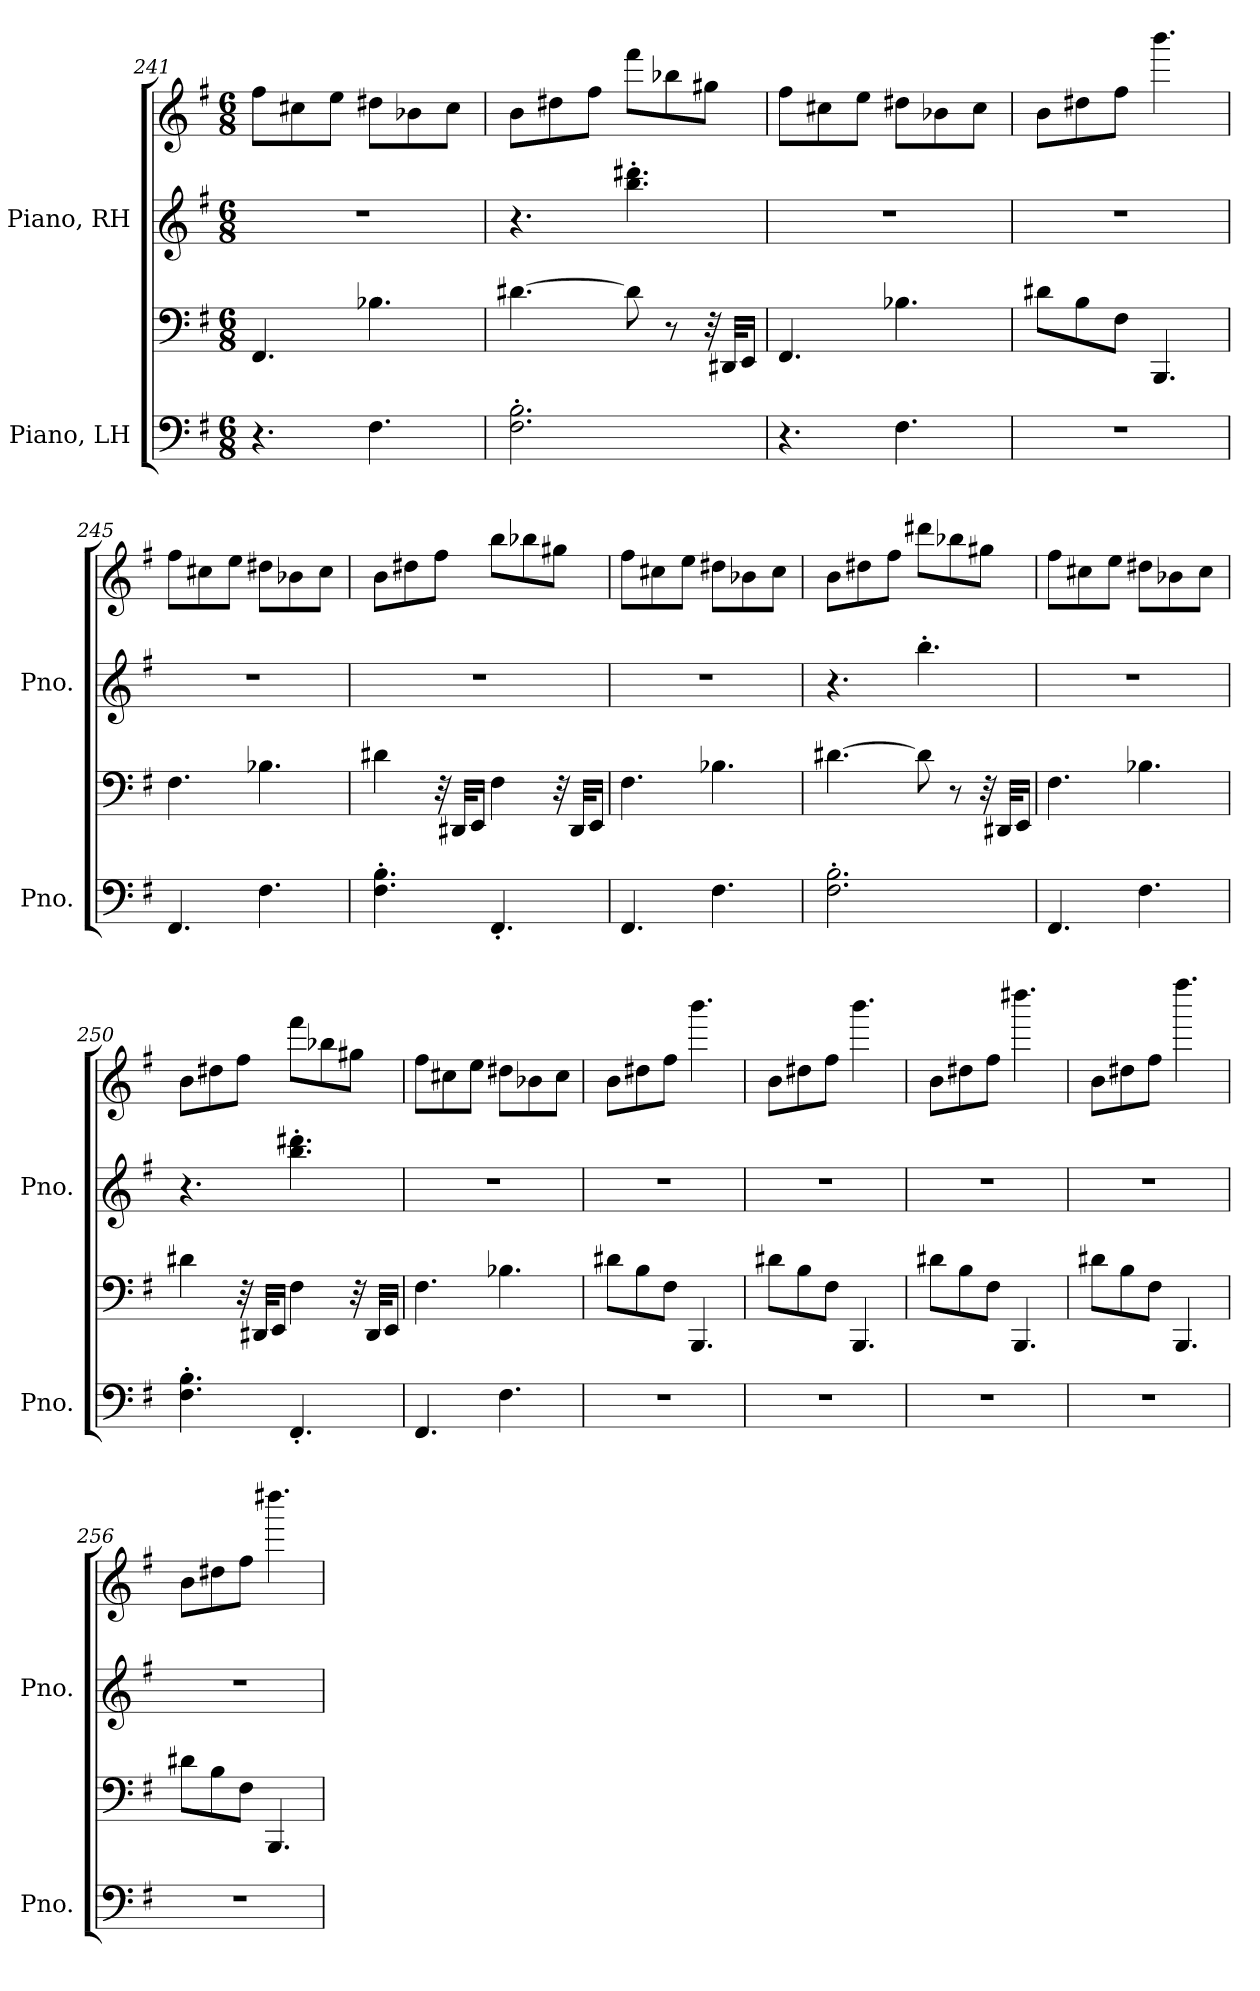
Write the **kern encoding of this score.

**kern	**kern	**kern	**kern
*part2	*part2	*part1	*part1
*staff4	*staff3	*staff2	*staff1
*I"Piano, LH	*	*I"Piano, RH	*
*I'Pno.	*	*I'Pno.	*
!!LO:LB:g=z
*clefF4	*clefF4	*clefG2	*clefG2
*k[f#]	*k[f#]	*k[f#]	*k[f#]
*M6/8	*M6/8	*M6/8	*M6/8
=241	=241	=241	=241
4.r	4.FF#/	2.r	8ff#\L
.	.	.	8cc#X\
.	.	.	8ee\J
4.F#\	4.B-X\	.	8dd#X\L
.	.	.	8b-X\
.	.	.	8cc#\J
=242	=242	=242	=242
2.F#\' 2.B\'	[4.d#X\	4.r	8b\L
.	.	.	8dd#X\
.	.	.	8ff#\J
.	8d#\]	4.bb\' 4.ddd#X\'	8fff#\L
.	8r	.	8bb-X\
.	32r	.	8gg#X\J
.	32DD#X/KLL	.	.
.	16EE/JJ	.	.
=243	=243	=243	=243
4.r	4.FF#/	2.r	8ff#\L
.	.	.	8cc#X\
.	.	.	8ee\J
4.F#\	4.B-X\	.	8dd#X\L
.	.	.	8b-X\
.	.	.	8cc#\J
=244	=244	=244	=244
2.r	8d#X\L	2.r	8b\L
.	8B\	.	8dd#X\
.	8F#\J	.	8ff#\J
.	4.BBB/	.	4.bbb\
!!LO:PB:g=z
=245	=245	=245	=245
4.FF#/	4.F#\	2.r	8ff#\L
.	.	.	8cc#X\
.	.	.	8ee\J
4.F#\	4.B-X\	.	8dd#X\L
.	.	.	8b-X\
.	.	.	8cc#\J
=246	=246	=246	=246
4.F#\' 4.B\'	4d#X\	2.r	8b\L
.	.	.	8dd#X\
.	32r	.	8ff#\J
.	32DD#X/KLL	.	.
.	16EE/JJ	.	.
4.FF#'/	4F#\	.	8bb\L
.	.	.	8bb-X\
.	32r	.	8gg#X\J
.	32DD#/KLL	.	.
.	16EE/JJ	.	.
=247	=247	=247	=247
4.FF#/	4.F#\	2.r	8ff#\L
.	.	.	8cc#X\
.	.	.	8ee\J
4.F#\	4.B-X\	.	8dd#X\L
.	.	.	8b-X\
.	.	.	8cc#\J
!!LO:LB:g=z
=248	=248	=248	=248
2.F#\' 2.B\'	[4.d#X\	4.r	8b\L
.	.	.	8dd#X\
.	.	.	8ff#\J
.	8d#\]	4.bb'\	8ddd#X\L
.	8r	.	8bb-X\
.	32r	.	8gg#X\J
.	32DD#X/KLL	.	.
.	16EE/JJ	.	.
=249	=249	=249	=249
4.FF#/	4.F#\	2.r	8ff#\L
.	.	.	8cc#X\
.	.	.	8ee\J
4.F#\	4.B-X\	.	8dd#X\L
.	.	.	8b-X\
.	.	.	8cc#\J
=250	=250	=250	=250
4.F#\' 4.B\'	4d#X\	4.r	8b\L
.	.	.	8dd#X\
.	32r	.	8ff#\J
.	32DD#X/KLL	.	.
.	16EE/JJ	.	.
4.FF#'/	4F#\	4.bb\' 4.ddd#X\'	8fff#\L
.	.	.	8bb-X\
.	32r	.	8gg#X\J
.	32DD#/KLL	.	.
.	16EE/JJ	.	.
!!LO:LB:g=z
=251	=251	=251	=251
4.FF#/	4.F#\	2.r	8ff#\L
.	.	.	8cc#X\
.	.	.	8ee\J
4.F#\	4.B-X\	.	8dd#X\L
.	.	.	8b-X\
.	.	.	8cc#\J
=252	=252	=252	=252
2.r	8d#X\L	2.r	8b\L
.	8B\	.	8dd#X\
.	8F#\J	.	8ff#\J
.	4.BBB/	.	4.bbb\
=253	=253	=253	=253
2.r	8d#X\L	2.r	8b\L
.	8B\	.	8dd#X\
.	8F#\J	.	8ff#\J
.	4.BBB/	.	4.bbb\
=254	=254	=254	=254
2.r	8d#X\L	2.r	8b\L
.	8B\	.	8dd#X\
.	8F#\J	.	8ff#\J
.	4.BBB/	.	4.dddd#X\
=255	=255	=255	=255
2.r	8d#X\L	2.r	8b\L
.	8B\	.	8dd#X\
.	8F#\J	.	8ff#\J
.	4.BBB/	.	4.ffff#\
=256	=256	=256	=256
2.r	8d#X\L	2.r	8b\L
.	8B\	.	8dd#X\
.	8F#\J	.	8ff#\J
.	4.BBB/	.	4.dddd#X\
=	=	=	=
*-	*-	*-	*-
